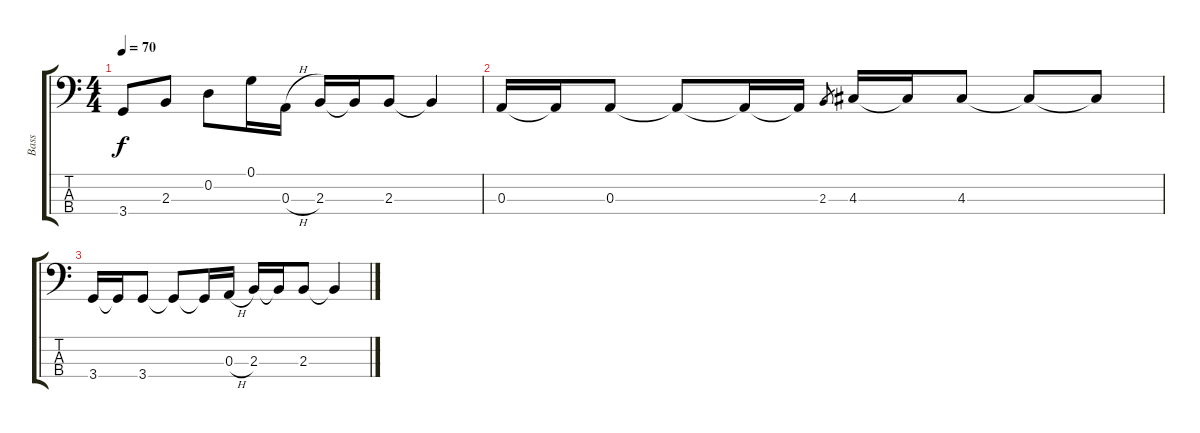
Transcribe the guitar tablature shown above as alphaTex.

\track ("Bass" "Bass") {instrument electricbassfinger}
\staff {score tabs}
\tuning (G2 D2 A1 E1) {hide}
\ts (4 4)
\tempo 70
\clef f4
\ks c
3.4.8{dy f} 2.3.8 0.2.8 0.1.16 0.3{h}.16 2.3.16 2.3{t}.16 2.3.8 2.3{t}.4 |
0.3.16 0.3{t}.16 0.3.8 0.3{t}.8 0.3{t}.16 0.3{t}.16 2.3.8{gr} 4.3.16 4.3{t}.16 4.3.8 4.3{t}.8 4.3{t}.8 |
3.4.16 3.4{t}.16 3.4.8 3.4{t}.8 3.4{t}.16 0.3{h}.16 2.3.16 2.3{t}.16 2.3.8 2.3{t}.4
